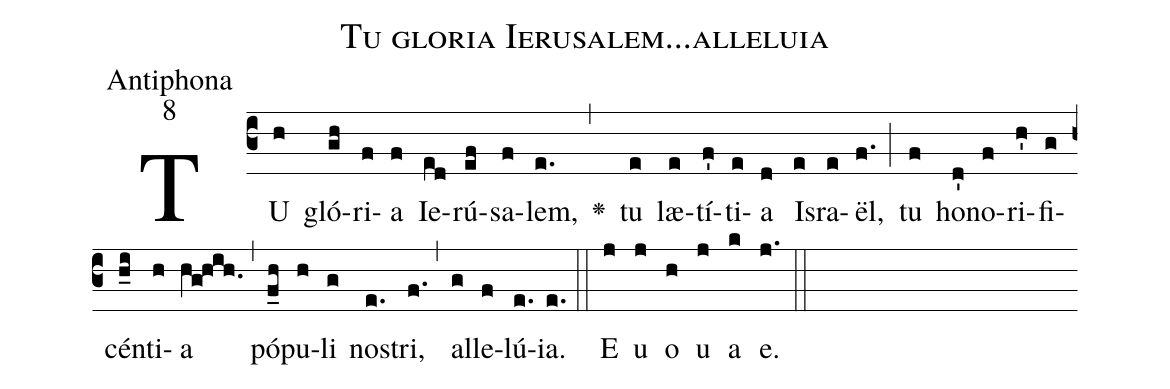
name:Tu gloria Ierusalem...alleluia;
office-part:Antiphona;
mode:8;
%%
(c3)TU(h) gló(gh)ri(f)a(f) Ie(ed)rú(ef)sa(f)lem,(e.) <v>\greheightstar</v>(,) tu(e) læ(e)tí(f')ti(e)a(d) Is(e)ra(e)ël,(f.) (;) tu(f) ho(d')no(f)ri(h')fi(g)cén(h_i)ti(h)a(hg!hih.) (,) pó(f_h)pu(h)li(g) nos(e.)tri,(f.) (,) al(g)le(f)lú(e.)ia.(e.) (::) E(j) u(j) o(h) u(j) a(k) e.(j.) (::)
